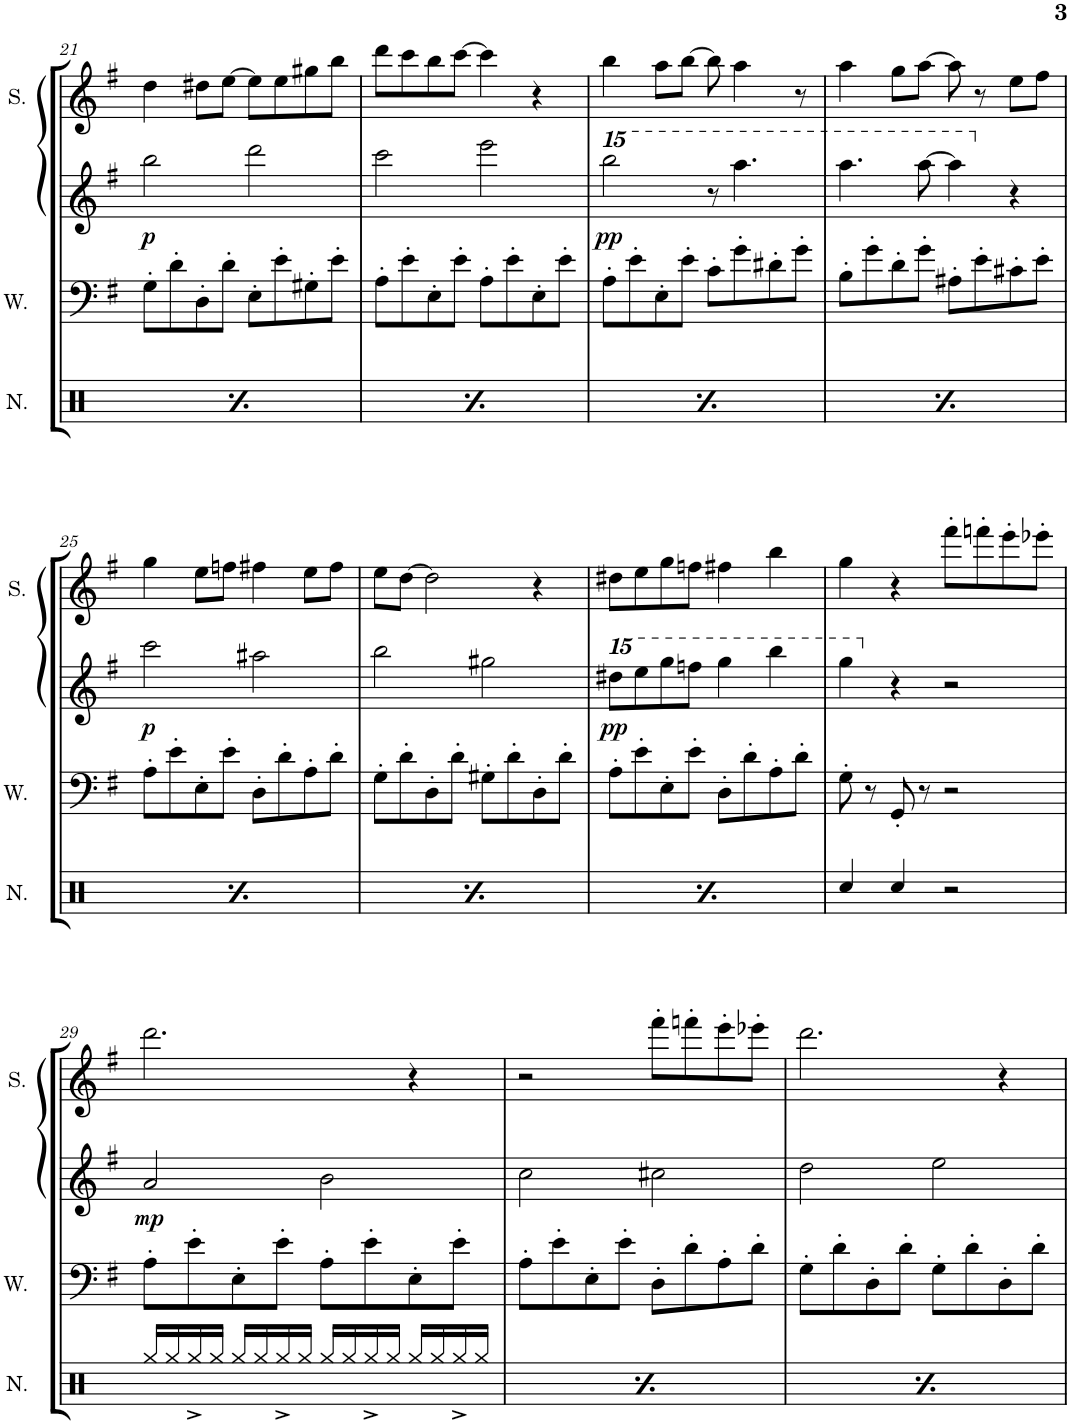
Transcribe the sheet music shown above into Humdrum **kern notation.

**kern	**kern	**dynam	**kern
*part3	*part2	*part2	*part1
*staff3	*staff2	*staff2	*staff1
*I"Wave	*I"Square Synthesizer	*	*I"Square
*I'W.	*	*	*I'S.
!!LO:PB:g=z
*clefF4	*clefG2	*	*clefG2
*k[f#]	*k[f#]	*	*k[f#]
*M4/4	*M4/4	*	*M4/4
*met(c)	*met(c)	*	*met(c)
=21	=21	=21	=21
!	!	!LO:DY:b	!
8G'\L	2bb\	p	4dd\
8d'\	.	.	.
8D'\	.	.	8dd#X\L
8d'\J	.	.	[8ee\J
8E'\L	2ddd\	.	8ee\L]
8e'\	.	.	8ee\
8G#X'\	.	.	8gg#X\
8e'\J	.	.	8bb\J
=22	=22	=22	=22
8A'\L	2ccc\	.	8ddd\L
8e'\	.	.	8ccc\
8E'\	.	.	8bb\
8e'\J	.	.	[8ccc\J
8A'\L	2eee\	.	4ccc\]
8e'\	.	.	.
8E'\	.	.	4r
8e'\J	.	.	.
=23	=23	=23	=23
*	*15ma	*	*
!	!	!LO:DY:b	!
8A'\L	2bbbb\	pp	4bb\
8e'\	.	.	.
8E'\	.	.	8aa\L
8e'\J	.	.	[8bb\J
8c'\L	8r	.	8bb\]
8g'\	4.aaaa\	.	4aa\
8d#X'\	.	.	.
8g'\J	.	.	8r
=24	=24	=24	=24
8B'\L	4.aaaa\	.	4aa\
8g'\	.	.	.
8d'\	.	.	8gg\L
8g'\J	[8aaaa\	.	[8aa\J
8A#X'\L	4aaaa\]	.	8aa\]
8e'\	.	.	8r
*	*X15ma	*	*
8c#X'\	4r	.	8ee\L
8e'\J	.	.	8ff#\J
!!LO:LB:g=z
=25	=25	=25	=25
!	!	!LO:DY:b	!
8A'\L	2ccc\	p	4gg\
8e'\	.	.	.
8E'\	.	.	8ee\L
8e'\J	.	.	8ffn\J
8D'\L	2aa#X\	.	4ff#X\
8d'\	.	.	.
8A'\	.	.	8ee\L
8d'\J	.	.	8ff#\J
=26	=26	=26	=26
8G'\L	2bb\	.	8ee\L
8d'\	.	.	[8dd\J
8D'\	.	.	2dd\]
8d'\J	.	.	.
8G#X'\L	2gg#X\	.	.
8d'\	.	.	.
8D'\	.	.	4r
8d'\J	.	.	.
=27	=27	=27	=27
*	*15ma	*	*
!	!	!LO:DY:b	!
8A'\L	8dddd#X\L	pp	8dd#X\L
8e'\	8eeee\	.	8ee\
8E'\	8gggg\	.	8gg\
8e'\J	8ffffn\J	.	8ffn\J
8D'\L	4gggg\	.	4ff#X\
8d'\	.	.	.
8A'\	4bbbb\	.	4bb\
8d'\J	.	.	.
=28	=28	=28	=28
8G'\	4gggg\	.	4gg\
8r	.	.	.
*	*X15ma	*	*
8GG'/	4r	.	4r
8r	.	.	.
2r	2r	.	8fff#'\L
.	.	.	8fffn'\
.	.	.	8eee'\
.	.	.	8eee-X'\J
!!LO:LB:g=z
=29	=29	=29	=29
!	!	!LO:DY:b	!
8A'\L	2a/	mp	2.ddd\
8e'\	.	.	.
8E'\	.	.	.
8e'\J	.	.	.
8A'\L	2b\	.	.
8e'\	.	.	.
8E'\	.	.	4r
8e'\J	.	.	.
=30	=30	=30	=30
8A'\L	2cc\	.	2r
8e'\	.	.	.
8E'\	.	.	.
8e'\J	.	.	.
8D'\L	2cc#X\	.	8fff#'\L
8d'\	.	.	8fffn'\
8A'\	.	.	8eee'\
8d'\J	.	.	8eee-X'\J
=31	=31	=31	=31
8G'\L	2dd\	.	2.ddd\
8d'\	.	.	.
8D'\	.	.	.
8d'\J	.	.	.
8G'\L	2ee\	.	.
8d'\	.	.	.
8D'\	.	.	4r
8d'\J	.	.	.
=	=	=	=
*-	*-	*-	*-
